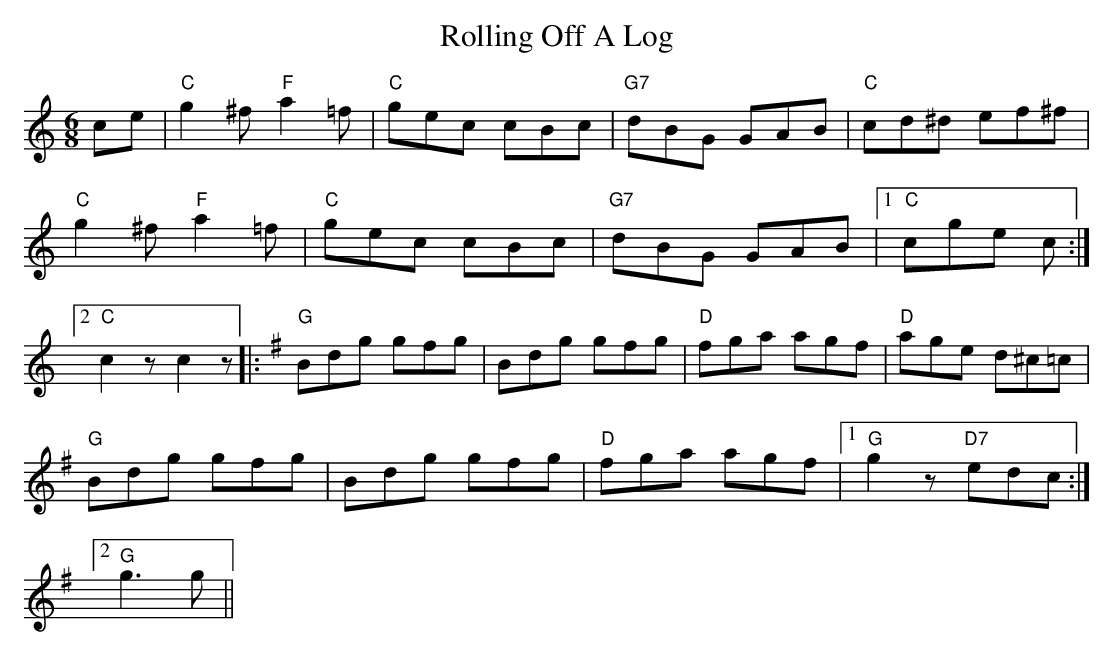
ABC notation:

X:1
T:Rolling Off A Log
M:6/8
K:C
ce|"C"g2^f "F"a2=f|"C"gec cBc|"G7"dBG GAB|"C"cd^d ef^f|
"C"g2^f "F"a2=f|"C"gec cBc|"G7"dBG GAB| [1"C"cge c:|
[2"C"c2zc2z|:\
K:G
"G"Bdg gfg|Bdg gfg|"D"fga agf|"D"age d^c=c|
K:G
"G"Bdg gfg|Bdg gfg|"D"fga agf| [1"G"g2z"D7"edc:|
[2"G"g3 g||
